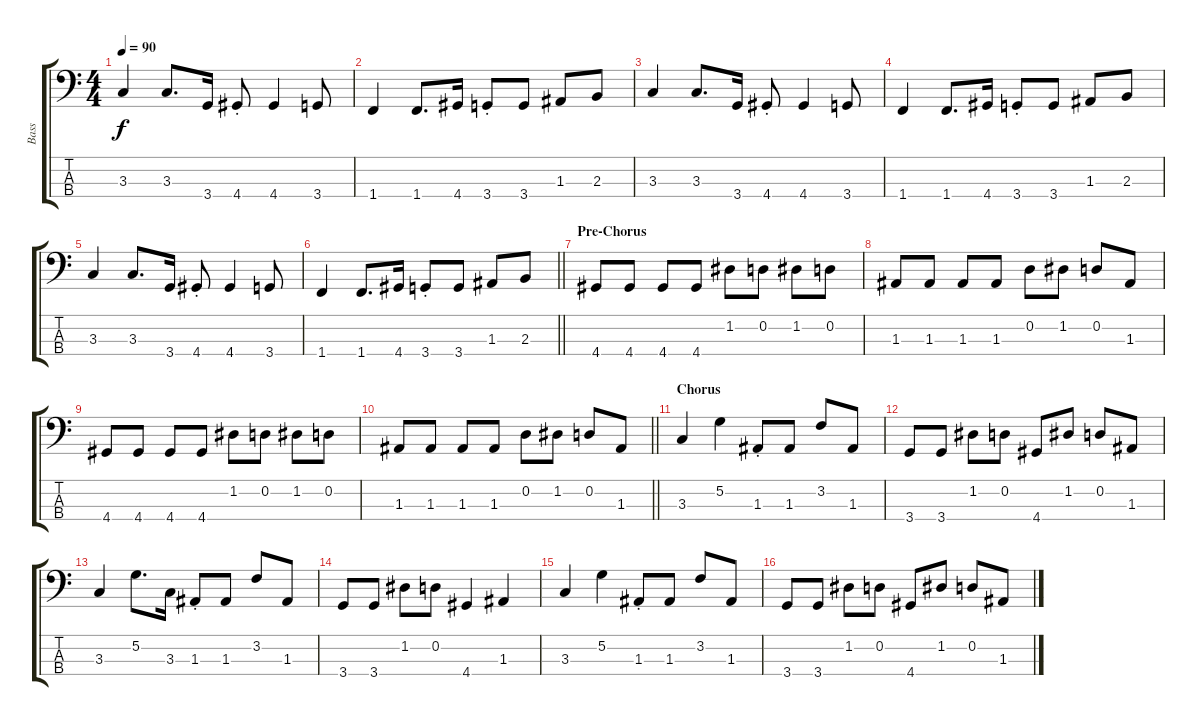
\track ("Bass" "Bass") {instrument electricbassfinger}
\staff {score tabs}
\tuning (G2 D2 A1 E1) {hide}
\ts (4 4)
\tempo 90
\clef f4
\ks c
3.3.4{dy f} 3.3.8{d} 3.4.16 4.4{st}.8 4.4.4 3.4.8 |
1.4.4 1.4.8{d} 4.4.16 3.4{st}.8 3.4.8 1.3.8 2.3.8 |
3.3.4 3.3.8{d} 3.4.16 4.4{st}.8 4.4.4 3.4.8 |
1.4.4 1.4.8{d} 4.4.16 3.4{st}.8 3.4.8 1.3.8 2.3.8 |
3.3.4 3.3.8{d} 3.4.16 4.4{st}.8 4.4.4 3.4.8 |
\barLineRight lightlight
1.4.4 1.4.8{d} 4.4.16 3.4{st}.8 3.4.8 1.3.8 2.3.8 |
\section ("" "Pre-Chorus")
4.4.8 4.4.8 4.4.8 4.4.8 1.2.8 0.2.8 1.2.8 0.2.8 |
1.3.8 1.3.8 1.3.8 1.3.8 0.2.8 1.2.8 0.2.8 1.3.8 |
4.4.8 4.4.8 4.4.8 4.4.8 1.2.8 0.2.8 1.2.8 0.2.8 |
\barLineRight lightlight
1.3.8 1.3.8 1.3.8 1.3.8 0.2.8 1.2.8 0.2.8 1.3.8 |
\section ("" "Chorus")
3.3.4 5.2.4 1.3{st}.8 1.3.8 3.2.8 1.3.8 |
3.4.8 3.4.8 1.2.8 0.2.8 4.4.8 1.2.8 0.2.8 1.3.8 |
3.3.4 5.2.8{d} 3.3.16 1.3{st}.8 1.3.8 3.2.8 1.3.8 |
3.4.8 3.4.8 1.2.8 0.2.8 4.4.4 1.3.4 |
3.3.4 5.2.4 1.3{st}.8 1.3.8 3.2.8 1.3.8 |
3.4.8 3.4.8 1.2.8 0.2.8 4.4.8 1.2.8 0.2.8 1.3.8
